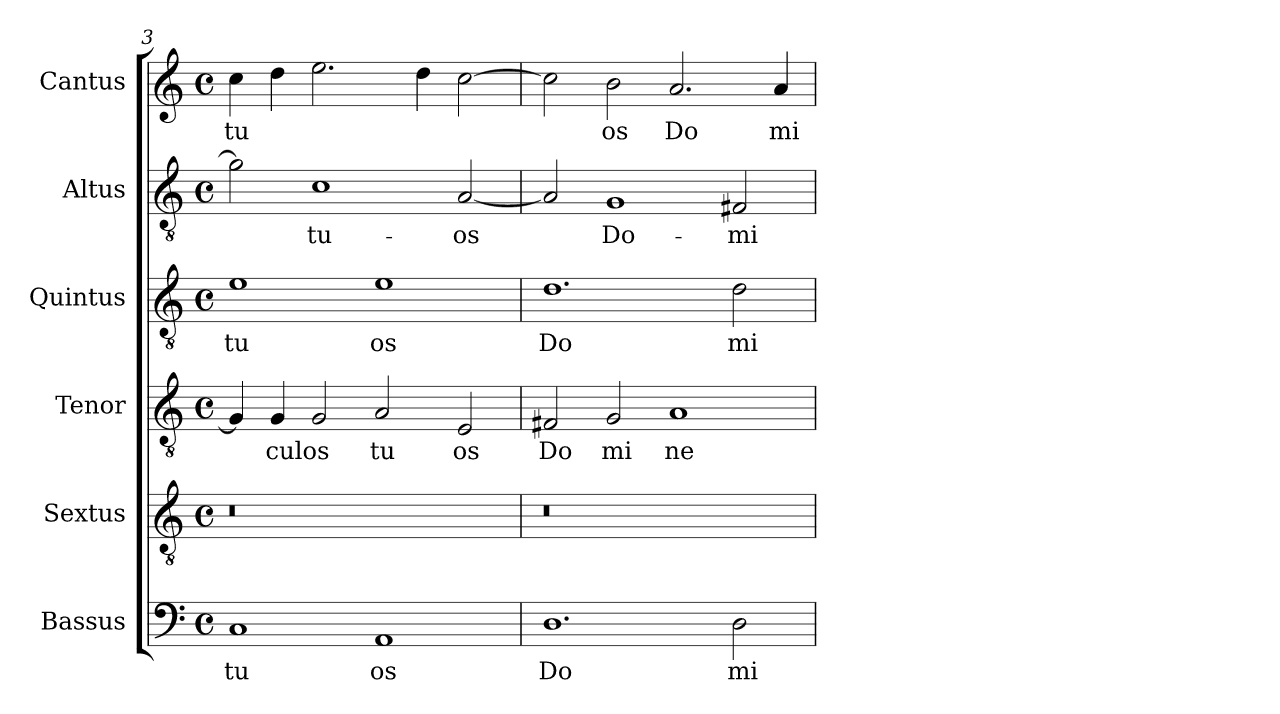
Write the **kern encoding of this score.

**kern	**text	**kern	**kern	**text	**kern	**text	**kern	**text	**kern	**text
*part6	*part6	*part5	*part4	*part4	*part3	*part3	*part2	*part2	*part1	*part1
*staff6	*staff6	*staff5	*staff4	*staff4	*staff3	*staff3	*staff2	*staff2	*staff1	*staff1
*I"Bassus	*	*I"Sextus	*I"Tenor	*	*I"Quintus	*	*I"Altus	*	*I"Cantus	*
*clefF4	*	*clefGv2	*clefGv2	*	*clefGv2	*	*clefGv2	*	*clefG2	*
*M4/4	*	*M4/4	*M4/4	*	*M4/4	*	*M4/4	*	*M4/4	*
*met(c)	*	*met(c)	*met(c)	*	*met(c)	*	*met(c)	*	*met(c)	*
=3	=3	=3	=3	=3	=3	=3	=3	=3	=3	=3
!	!LO:LY:b:cj	!	!	!	!	!LO:LY:b:cj	!	!	!	!LO:LY:b:cj
1C	tu	0r	4G/]	.	1e	tu	2g\]	.	4cc\	tu
!	!	!	!	!LO:LY:b	!	!	!	!	!	!
.	.	.	4G/	culos	.	.	.	.	4dd\	.
!	!	!	!	!	!	!	!	!LO:LY:b:cj	!	!
.	.	.	2G/	.	.	.	1c	tu-	2.ee\	.
!	!LO:LY:b:cj	!	!	!LO:LY:b:cj	!	!LO:LY:b:cj	!	!	!	!
1AA	os	.	2A/	tu	1e	os	.	.	.	.
.	.	.	.	.	.	.	.	.	4dd\	.
!	!	!	!	!LO:LY:b:cj	!	!	!	!LO:LY:b:cj	!	!
.	.	.	2E/	os	.	.	[<2A/	-os	[>2cc\	.
=4	=4	=4	=4	=4	=4	=4	=4	=4	=4	=4
!	!LO:LY:b:cj	!	!	!LO:LY:b:cj	!	!LO:LY:b:cj	!	!	!	!
1.D	Do	0r	2F#X/	Do	1.d	Do	2A/]	.	2cc\]	.
!	!	!	!	!LO:LY:b:cj	!	!	!	!LO:LY:b:cj	!	!LO:LY:b:cj
.	.	.	2G/	mi	.	.	1G	Do-	2b\	os
!	!	!	!	!LO:LY:b:cj	!	!	!	!	!	!LO:LY:b:cj
.	.	.	1A	ne	.	.	.	.	2.a/	Do
!	!LO:LY:b:cj	!	!	!	!	!LO:LY:b:cj	!	!LO:LY:b:cj	!	!
2D\	mi	.	.	.	2d\	mi	2F#X/	-mi-	.	.
!	!	!	!	!	!	!	!	!	!	!LO:LY:b:cj
.	.	.	.	.	.	.	.	.	4a/	mi
=	=	=	=	=	=	=	=	=	=	=
*-	*-	*-	*-	*-	*-	*-	*-	*-	*-	*-
